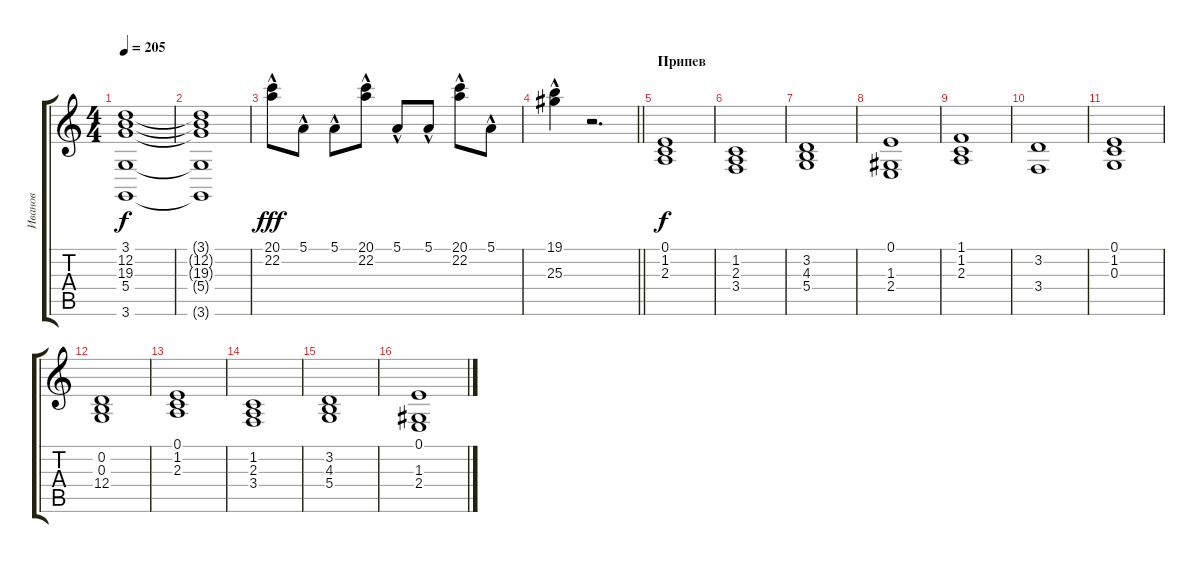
\track ("Иванов" "Иванов") {instrument stringensemble1}
\staff {score tabs}
\tuning (E4 B3 G3 D3 A2 E2) {hide}
\ts (4 4)
\tempo 205
\clef g2
\ks c
(3.1 12.2 19.3 5.4 3.6).1{dy f} |
(3.1{t} 12.2{t} 19.3{t} 5.4{t} 3.6{t}).1 |
(20.1{hac} 22.2{hac}).8{dy fff} 5.1{hac}.8 5.1{hac}.8 (20.1{hac} 22.2{hac}).8 5.1{hac}.8 5.1{hac}.8 (20.1{hac} 22.2{hac}).8 5.1{hac}.8 |
\barLineRight lightlight
(19.1{hac} 25.3{hac}).4 r.2{d} |
\section ("" "Припев")
(0.1 1.2 2.3).1{dy f} |
(1.2 2.3 3.4).1 |
(3.2 4.3 5.4).1 |
(0.1 1.3 2.4).1 |
(1.1 1.2 2.3).1 |
(3.2 3.4).1 |
(0.1 1.2 0.3).1 |
(0.2 0.3 12.4).1 |
(0.1 1.2 2.3).1 |
(1.2 2.3 3.4).1 |
(3.2 4.3 5.4).1 |
(0.1 1.3 2.4).1
